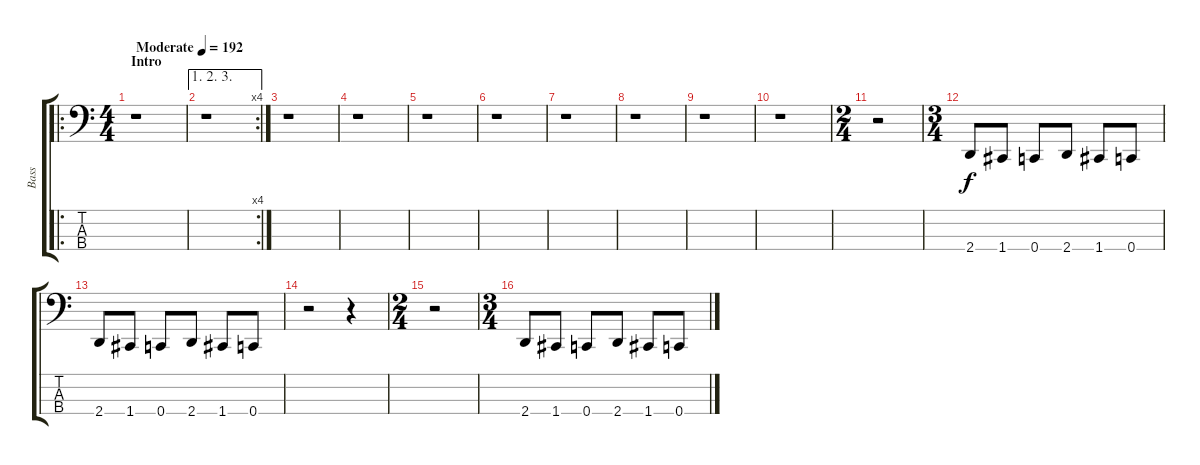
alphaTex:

\track ("Bass" "Bass") {instrument electricbassfinger}
\staff {score tabs}
\tuning (F2 C2 G1 C1) {hide}
\ro
\ts (4 4)
\section ("" "Intro")
\tempo (192 "Moderate")
\clef f4
\ks c
r.1{dy f instrument electricbassfinger} |
\ae (1 2 3)
\rc 4
r.1 |
r.1 |
r.1 |
r.1 |
r.1 |
r.1 |
r.1 |
r.1 |
r.1 |
\ts (2 4)
r.2 |
\ts (3 4)
2.4.8 1.4.8 0.4.8 2.4.8 1.4.8 0.4.8 |
2.4.8 1.4.8 0.4.8 2.4.8 1.4.8 0.4.8 |
r.2 r.4 |
\ts (2 4)
r.2 |
\ts (3 4)
2.4.8 1.4.8 0.4.8 2.4.8 1.4.8 0.4.8
